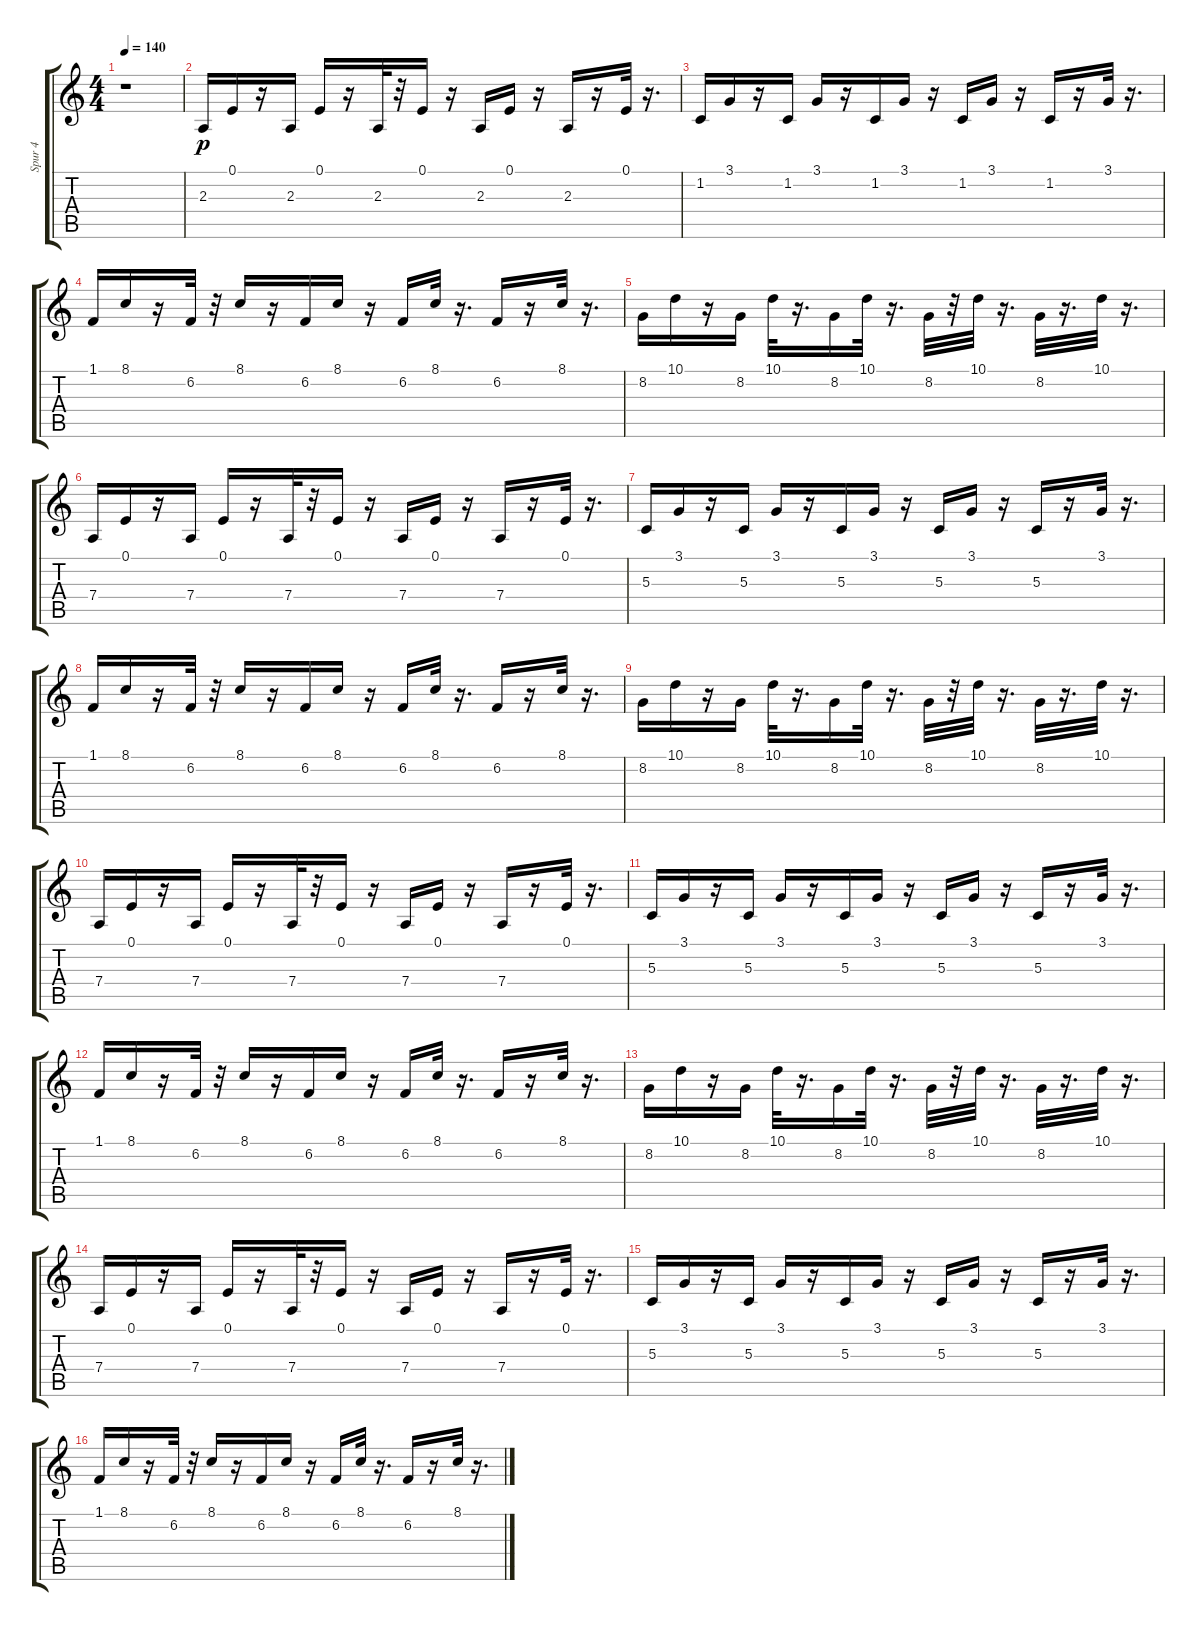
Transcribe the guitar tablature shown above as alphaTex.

\track ("Spur 4" "Spur 4") {instrument percussiveorgan}
\staff {score tabs}
\tuning (E4 B3 G3 D3 A2 E2) {hide}
\ts (4 4)
\tempo 140
\clef g2
\ks c
r.1{dy p} |
2.3.16 0.1.16 r.16 2.3.16 0.1.16 r.16 2.3.32 r.32 0.1.16 r.16 2.3.16 0.1.16 r.16 2.3.16 r.16 0.1.32 r.16{d} |
1.2.16 3.1.16 r.16 1.2.16 3.1.16 r.16 1.2.16 3.1.16 r.16 1.2.16 3.1.16 r.16 1.2.16 r.16 3.1.32 r.16{d} |
1.1.16 8.1.16 r.16 6.2.32 r.32 8.1.16 r.16 6.2.16 8.1.16 r.16 6.2.16 8.1.32 r.16{d} 6.2.16 r.16 8.1.32 r.16{d} |
8.2.16 10.1.16 r.16 8.2.16 10.1.32 r.16{d} 8.2.16 10.1.32 r.16{d} 8.2.32 r.32 10.1.32 r.16{d} 8.2.32 r.16{d} 10.1.32 r.16{d} |
7.4.16 0.1.16 r.16 7.4.16 0.1.16 r.16 7.4.32 r.32 0.1.16 r.16 7.4.16 0.1.16 r.16 7.4.16 r.16 0.1.32 r.16{d} |
5.3.16 3.1.16 r.16 5.3.16 3.1.16 r.16 5.3.16 3.1.16 r.16 5.3.16 3.1.16 r.16 5.3.16 r.16 3.1.32 r.16{d} |
1.1.16 8.1.16 r.16 6.2.32 r.32 8.1.16 r.16 6.2.16 8.1.16 r.16 6.2.16 8.1.32 r.16{d} 6.2.16 r.16 8.1.32 r.16{d} |
8.2.16 10.1.16 r.16 8.2.16 10.1.32 r.16{d} 8.2.16 10.1.32 r.16{d} 8.2.32 r.32 10.1.32 r.16{d} 8.2.32 r.16{d} 10.1.32 r.16{d} |
7.4.16 0.1.16 r.16 7.4.16 0.1.16 r.16 7.4.32 r.32 0.1.16 r.16 7.4.16 0.1.16 r.16 7.4.16 r.16 0.1.32 r.16{d} |
5.3.16 3.1.16 r.16 5.3.16 3.1.16 r.16 5.3.16 3.1.16 r.16 5.3.16 3.1.16 r.16 5.3.16 r.16 3.1.32 r.16{d} |
1.1.16 8.1.16 r.16 6.2.32 r.32 8.1.16 r.16 6.2.16 8.1.16 r.16 6.2.16 8.1.32 r.16{d} 6.2.16 r.16 8.1.32 r.16{d} |
8.2.16 10.1.16 r.16 8.2.16 10.1.32 r.16{d} 8.2.16 10.1.32 r.16{d} 8.2.32 r.32 10.1.32 r.16{d} 8.2.32 r.16{d} 10.1.32 r.16{d} |
7.4.16 0.1.16 r.16 7.4.16 0.1.16 r.16 7.4.32 r.32 0.1.16 r.16 7.4.16 0.1.16 r.16 7.4.16 r.16 0.1.32 r.16{d} |
5.3.16 3.1.16 r.16 5.3.16 3.1.16 r.16 5.3.16 3.1.16 r.16 5.3.16 3.1.16 r.16 5.3.16 r.16 3.1.32 r.16{d} |
1.1.16 8.1.16 r.16 6.2.32 r.32 8.1.16 r.16 6.2.16 8.1.16 r.16 6.2.16 8.1.32 r.16{d} 6.2.16 r.16 8.1.32 r.16{d}
